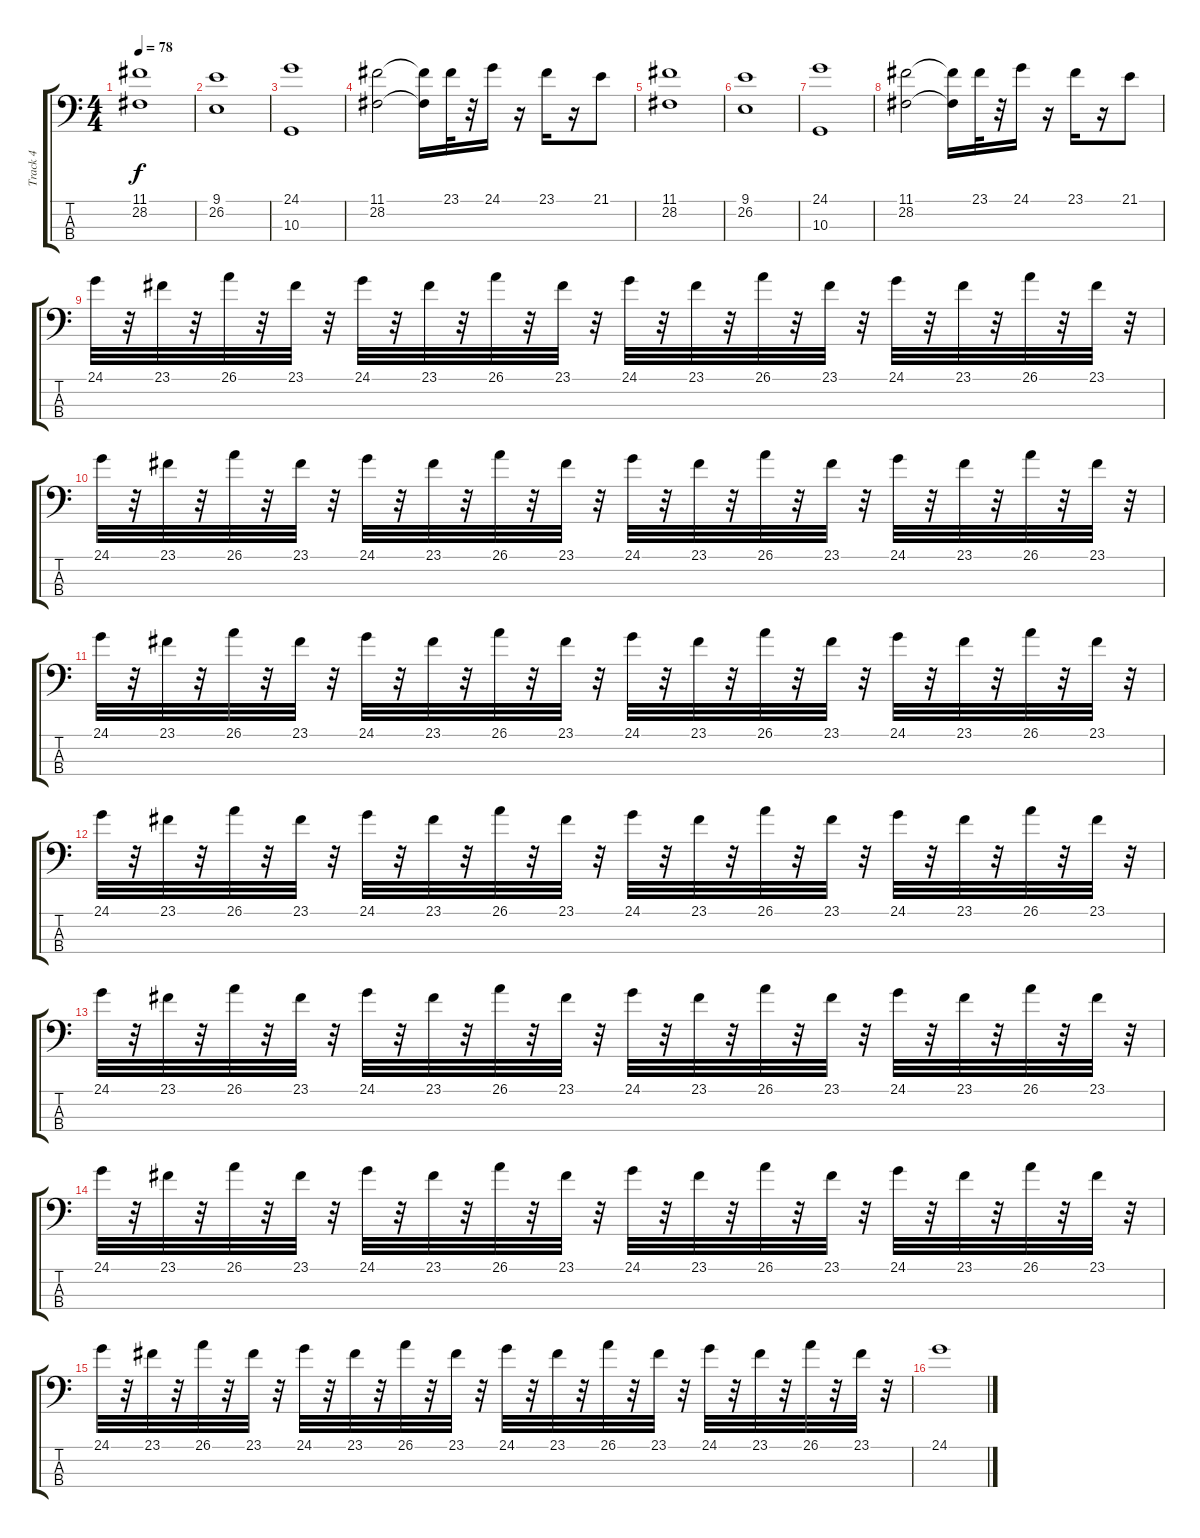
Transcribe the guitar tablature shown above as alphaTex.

\track ("Track 4" "Track 4") {instrument stringensemble1}
\staff {score tabs}
\tuning (G2 D2 A1 E1) {hide}
\ts (4 4)
\tempo 78
\clef f4
\ks c
(11.1 28.2).1{dy f} |
(9.1 26.2).1 |
(24.1 10.3).1 |
(11.1 28.2).2 (11.1{t} 28.2{t}).16 23.1.32 r.32 24.1.16 r.16 23.1.16 r.16 21.1.8 |
(11.1 28.2).1 |
(9.1 26.2).1 |
(24.1 10.3).1 |
(11.1 28.2).2 (11.1{t} 28.2{t}).16 23.1.32 r.32 24.1.16 r.16 23.1.16 r.16 21.1.8 |
24.1.32{instrument viola} r.32 23.1.32 r.32 26.1.32 r.32 23.1.32 r.32 24.1.32 r.32 23.1.32 r.32 26.1.32 r.32 23.1.32 r.32 24.1.32 r.32 23.1.32 r.32 26.1.32 r.32 23.1.32 r.32 24.1.32 r.32 23.1.32 r.32 26.1.32 r.32 23.1.32 r.32 |
24.1.32 r.32 23.1.32 r.32 26.1.32 r.32 23.1.32 r.32 24.1.32 r.32 23.1.32 r.32 26.1.32 r.32 23.1.32 r.32 24.1.32 r.32 23.1.32 r.32 26.1.32 r.32 23.1.32 r.32 24.1.32 r.32 23.1.32 r.32 26.1.32 r.32 23.1.32 r.32 |
24.1.32 r.32 23.1.32 r.32 26.1.32 r.32 23.1.32 r.32 24.1.32 r.32 23.1.32 r.32 26.1.32 r.32 23.1.32 r.32 24.1.32 r.32 23.1.32 r.32 26.1.32 r.32 23.1.32 r.32 24.1.32 r.32 23.1.32 r.32 26.1.32 r.32 23.1.32 r.32 |
24.1.32 r.32 23.1.32 r.32 26.1.32 r.32 23.1.32 r.32 24.1.32 r.32 23.1.32 r.32 26.1.32 r.32 23.1.32 r.32 24.1.32 r.32 23.1.32 r.32 26.1.32 r.32 23.1.32 r.32 24.1.32 r.32 23.1.32 r.32 26.1.32 r.32 23.1.32 r.32 |
24.1.32 r.32 23.1.32 r.32 26.1.32 r.32 23.1.32 r.32 24.1.32 r.32 23.1.32 r.32 26.1.32 r.32 23.1.32 r.32 24.1.32 r.32 23.1.32 r.32 26.1.32 r.32 23.1.32 r.32 24.1.32 r.32 23.1.32 r.32 26.1.32 r.32 23.1.32 r.32 |
24.1.32 r.32 23.1.32 r.32 26.1.32 r.32 23.1.32 r.32 24.1.32 r.32 23.1.32 r.32 26.1.32 r.32 23.1.32 r.32 24.1.32 r.32 23.1.32 r.32 26.1.32 r.32 23.1.32 r.32 24.1.32 r.32 23.1.32 r.32 26.1.32 r.32 23.1.32 r.32 |
24.1.32 r.32 23.1.32 r.32 26.1.32 r.32 23.1.32 r.32 24.1.32 r.32 23.1.32 r.32 26.1.32 r.32 23.1.32 r.32 24.1.32 r.32 23.1.32 r.32 26.1.32 r.32 23.1.32 r.32 24.1.32 r.32 23.1.32 r.32 26.1.32 r.32 23.1.32 r.32 |
24.1.1{volume 0}
